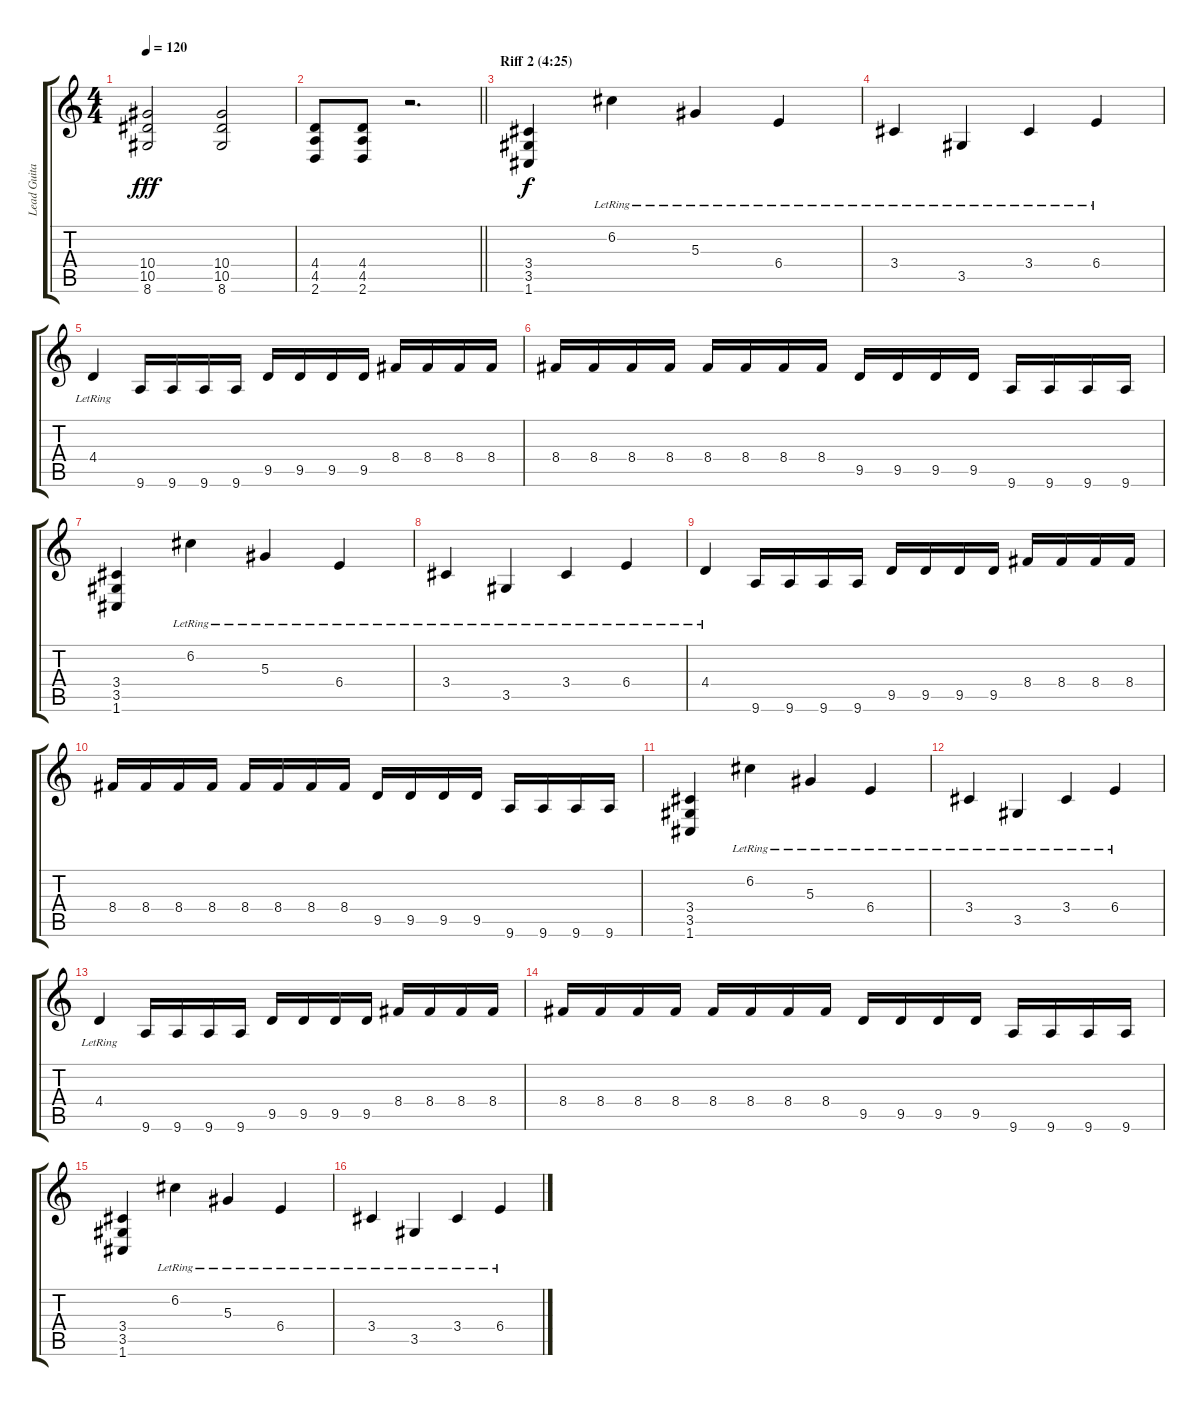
\track ("Lead Guitar" "Lead Guita") {instrument distortionguitar}
\staff {score tabs}
\tuning (C4 G3 Eb3 Bb2 F2 C2) {hide}
\ts (4 4)
\tempo 120
\clef g2
\ks c
(10.4 10.5 8.6).2{dy fff} (10.4 10.5 8.6).2 |
\barLineRight lightlight
(4.4 4.5 2.6).8 (4.4 4.5 2.6).8 r.2{d} |
\section ("" "Riff 2 (4:25)")
(3.4 3.5 1.6).4{dy f} 6.2{lr}.4 5.3{lr}.4 6.4{lr}.4 |
3.4{lr}.4 3.5{lr}.4 3.4{lr}.4 6.4{lr}.4 |
4.4{lr}.4 9.6.16 9.6.16 9.6.16 9.6.16 9.5.16 9.5.16 9.5.16 9.5.16 8.4.16 8.4.16 8.4.16 8.4.16 |
8.4.16 8.4.16 8.4.16 8.4.16 8.4.16 8.4.16 8.4.16 8.4.16 9.5.16 9.5.16 9.5.16 9.5.16 9.6.16 9.6.16 9.6.16 9.6.16 |
(3.4 3.5 1.6).4 6.2{lr}.4 5.3{lr}.4 6.4{lr}.4 |
3.4{lr}.4 3.5{lr}.4 3.4{lr}.4 6.4{lr}.4 |
4.4{lr}.4 9.6.16 9.6.16 9.6.16 9.6.16 9.5.16 9.5.16 9.5.16 9.5.16 8.4.16 8.4.16 8.4.16 8.4.16 |
8.4.16 8.4.16 8.4.16 8.4.16 8.4.16 8.4.16 8.4.16 8.4.16 9.5.16 9.5.16 9.5.16 9.5.16 9.6.16 9.6.16 9.6.16 9.6.16 |
(3.4 3.5 1.6).4 6.2{lr}.4 5.3{lr}.4 6.4{lr}.4 |
3.4{lr}.4 3.5{lr}.4 3.4{lr}.4 6.4{lr}.4 |
4.4{lr}.4 9.6.16 9.6.16 9.6.16 9.6.16 9.5.16 9.5.16 9.5.16 9.5.16 8.4.16 8.4.16 8.4.16 8.4.16 |
8.4.16 8.4.16 8.4.16 8.4.16 8.4.16 8.4.16 8.4.16 8.4.16 9.5.16 9.5.16 9.5.16 9.5.16 9.6.16 9.6.16 9.6.16 9.6.16 |
(3.4 3.5 1.6).4 6.2{lr}.4 5.3{lr}.4 6.4{lr}.4 |
3.4{lr}.4 3.5{lr}.4 3.4{lr}.4 6.4{lr}.4
